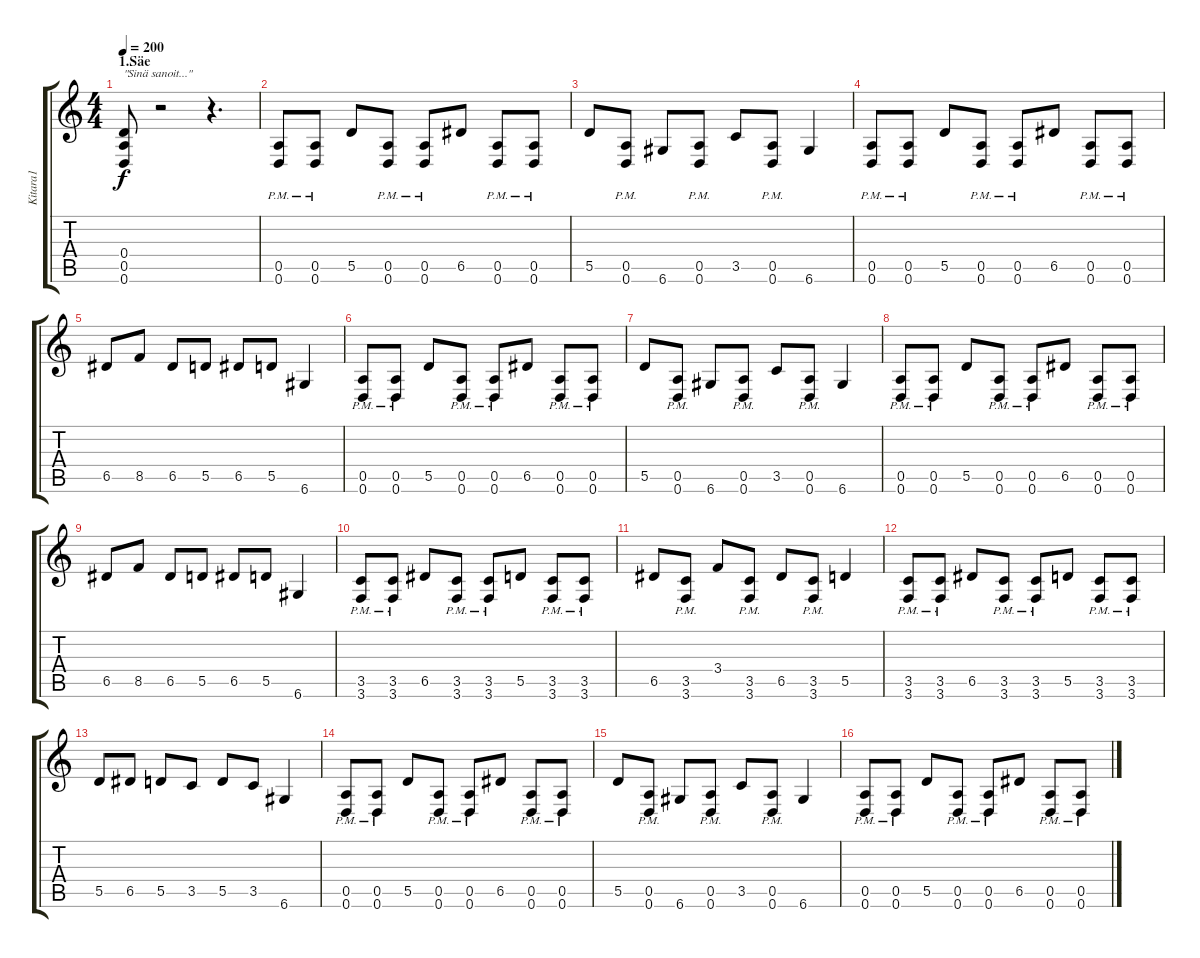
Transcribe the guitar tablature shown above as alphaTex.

\track ("Kitara1" "Kitara1") {instrument distortionguitar}
\staff {score tabs}
\tuning (E4 B3 G3 D3 A2 D2) {hide}
\ts (4 4)
\section ("" "1.Säe")
\tempo 200
\clef g2
\ks c
(0.4 0.5 0.6).8{txt "\"Sinä sanoit...\"" dy f instrument distortionguitar} r.2 r.4{d} |
(0.5{pm} 0.6{pm}).8 (0.5{pm} 0.6{pm}).8 5.5.8 (0.5{pm} 0.6{pm}).8 (0.5{pm} 0.6{pm}).8 6.5.8 (0.5{pm} 0.6{pm}).8 (0.5{pm} 0.6{pm}).8 |
5.5.8 (0.5{pm} 0.6{pm}).8 6.6.8 (0.5{pm} 0.6{pm}).8 3.5.8 (0.5{pm} 0.6{pm}).8 6.6.4 |
(0.5{pm} 0.6{pm}).8 (0.5{pm} 0.6{pm}).8 5.5.8 (0.5{pm} 0.6{pm}).8 (0.5{pm} 0.6{pm}).8 6.5.8 (0.5{pm} 0.6{pm}).8 (0.5{pm} 0.6{pm}).8 |
6.5.8 8.5.8 6.5.8 5.5.8 6.5.8 5.5.8 6.6.4 |
(0.5{pm} 0.6{pm}).8 (0.5{pm} 0.6{pm}).8 5.5.8 (0.5{pm} 0.6{pm}).8 (0.5{pm} 0.6{pm}).8 6.5.8 (0.5{pm} 0.6{pm}).8 (0.5{pm} 0.6{pm}).8 |
5.5.8 (0.5{pm} 0.6{pm}).8 6.6.8 (0.5{pm} 0.6{pm}).8 3.5.8 (0.5{pm} 0.6{pm}).8 6.6.4 |
(0.5{pm} 0.6{pm}).8 (0.5{pm} 0.6{pm}).8 5.5.8 (0.5{pm} 0.6{pm}).8 (0.5{pm} 0.6{pm}).8 6.5.8 (0.5{pm} 0.6{pm}).8 (0.5{pm} 0.6{pm}).8 |
6.5.8 8.5.8 6.5.8 5.5.8 6.5.8 5.5.8 6.6.4 |
(3.5{pm} 3.6{pm}).8 (3.5{pm} 3.6{pm}).8 6.5.8 (3.5{pm} 3.6{pm}).8 (3.5{pm} 3.6{pm}).8 5.5.8 (3.5{pm} 3.6{pm}).8 (3.5{pm} 3.6{pm}).8 |
6.5.8 (3.5{pm} 3.6{pm}).8 3.4.8 (3.5{pm} 3.6{pm}).8 6.5.8 (3.5{pm} 3.6{pm}).8 5.5.4 |
(3.5{pm} 3.6{pm}).8 (3.5{pm} 3.6{pm}).8 6.5.8 (3.5{pm} 3.6{pm}).8 (3.5{pm} 3.6{pm}).8 5.5.8 (3.5{pm} 3.6{pm}).8 (3.5{pm} 3.6{pm}).8 |
5.5.8 6.5.8 5.5.8 3.5.8 5.5.8 3.5.8 6.6.4 |
(0.5{pm} 0.6{pm}).8 (0.5{pm} 0.6{pm}).8 5.5.8 (0.5{pm} 0.6{pm}).8 (0.5{pm} 0.6{pm}).8 6.5.8 (0.5{pm} 0.6{pm}).8 (0.5{pm} 0.6{pm}).8 |
5.5.8 (0.5{pm} 0.6{pm}).8 6.6.8 (0.5{pm} 0.6{pm}).8 3.5.8 (0.5{pm} 0.6{pm}).8 6.6.4 |
(0.5{pm} 0.6{pm}).8 (0.5{pm} 0.6{pm}).8 5.5.8 (0.5{pm} 0.6{pm}).8 (0.5{pm} 0.6{pm}).8 6.5.8 (0.5{pm} 0.6{pm}).8 (0.5{pm} 0.6{pm}).8
